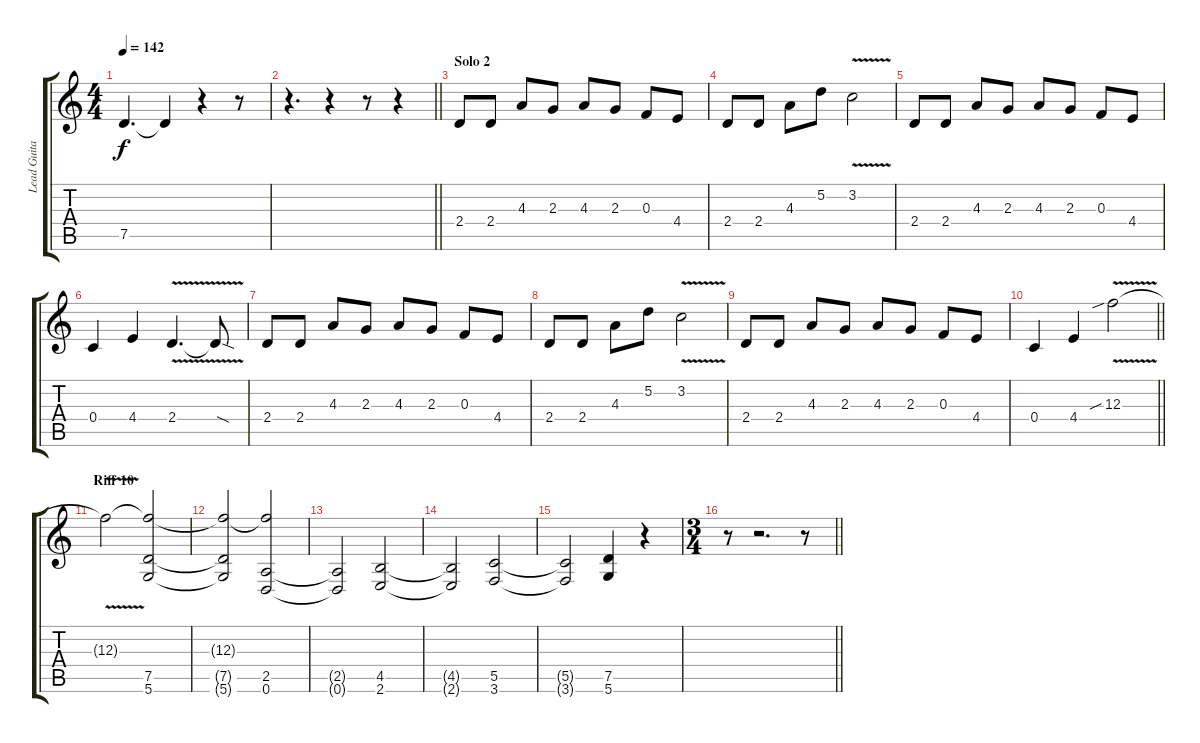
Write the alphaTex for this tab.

\track ("Lead Guitar" "Lead Guita") {instrument distortionguitar}
\staff {score tabs}
\tuning (D4 A3 F3 C3 G2 D2) {hide}
\ts (4 4)
\tempo 142
\clef g2
\ks c
7.5{t}.4{d dy f} 7.5{t}.4 r.4 r.8 |
\barLineRight lightlight
r.4{d} r.4 r.8 r.4 |
\section ("" "Solo 2")
2.4.8 2.4.8 4.3.8 2.3.8 4.3.8 2.3.8 0.3.8 4.4.8 |
2.4.8 2.4.8 4.3.8 5.2.8 3.2{v}.2 |
2.4.8 2.4.8 4.3.8 2.3.8 4.3.8 2.3.8 0.3.8 4.4.8 |
0.4.4 4.4.4 2.4{v}.4{d} 2.4{sod t}.8 |
2.4.8 2.4.8 4.3.8 2.3.8 4.3.8 2.3.8 0.3.8 4.4.8 |
2.4.8 2.4.8 4.3.8 5.2.8 3.2{v}.2 |
2.4.8 2.4.8 4.3.8 2.3.8 4.3.8 2.3.8 0.3.8 4.4.8 |
\barLineRight lightlight
0.4.4 4.4.4 12.3{v sib}.2 |
\section ("" "Riff 10")
12.3{t}.2 (12.3{t} 7.5 5.6).2 |
(12.3{t} 7.5{t} 5.6{t}).2 (12.3{t} 2.5 0.6).2 |
(2.5{t} 0.6{t}).2 (4.5 2.6).2 |
(4.5{t} 2.6{t}).2 (5.5 3.6).2 |
(5.5{t} 3.6{t}).2 (7.5 5.6).4 r.4 |
\ts (3 4)
\barLineRight lightlight
r.8 r.2{d} r.8
